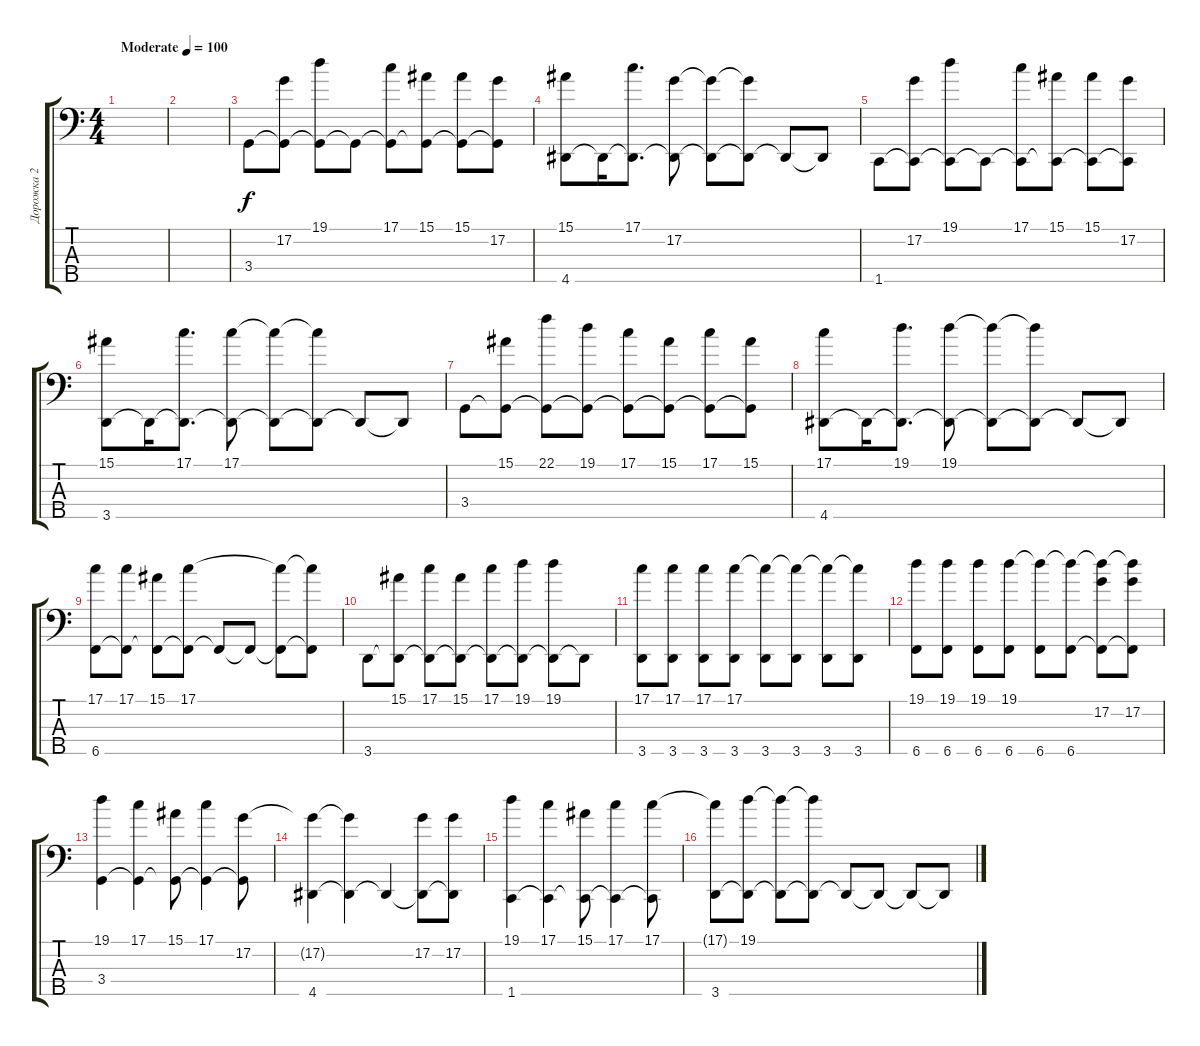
\track ("Дорожка 2" "Дорожка 2") {instrument electricbassfinger}
\staff {score tabs}
\tuning (G2 D2 A1 E1 B0) {hide}
\ts (4 4)
\tempo (100 "Moderate")
\clef f4
\ks c
|
|
3.4.8 (17.2 3.4{t}).8 (19.1 3.4{t}).8 3.4{t}.8 (17.1 3.4{t}).8 (15.1 3.4{t}).8 (15.1 3.4{t}).8 (17.2 3.4{t}).8 |
(15.1 4.5).8 4.5{t}.16 (17.1 4.5{t}).8{d} (17.2 4.5{t}).8 (17.2{t} 4.5{t}).8 (17.2{t} 4.5{t}).8 4.5{t}.8 4.5{t}.8 |
1.5.8 (17.2 1.5{t}).8 (19.1 1.5{t}).8 1.5{t}.8 (17.1 1.5{t}).8 (15.1 1.5{t}).8 (15.1 1.5{t}).8 (17.2 1.5{t}).8 |
(15.1 3.5).8 3.5{t}.16 (17.1 3.5{t}).8{d} (17.1 3.5{t}).8 (17.1{t} 3.5{t}).8 (17.1{t} 3.5{t}).8 3.5{t}.8 3.5{t}.8 |
3.4.8 (15.1 3.4{t}).8 (22.1 3.4{t}).8 (19.1 3.4{t}).8 (17.1 3.4{t}).8 (15.1 3.4{t}).8 (17.1 3.4{t}).8 (15.1 3.4{t}).8 |
(17.1 4.5).8 4.5{t}.16 (19.1 4.5{t}).8{d} (19.1 4.5{t}).8 (19.1{t} 4.5{t}).8 (19.1{t} 4.5{t}).8 4.5{t}.8 4.5{t}.8 |
(17.1 6.5).8 (17.1 6.5{t}).8 (15.1 6.5{t}).8 (17.1 6.5{t}).8 6.5{t}.8 6.5{t}.8 (17.1{t} 6.5{t}).8 (17.1{t} 6.5{t}).8 |
3.5.8 (15.1 3.5{t}).8 (17.1 3.5{t}).8 (15.1 3.5{t}).8 (17.1 3.5{t}).8 (19.1 3.5{t}).8 (19.1 3.5{t}).8 3.5{t}.8 |
(17.1 3.5).8 (17.1 3.5).8 (17.1 3.5).8 (17.1 3.5).8 (17.1{t} 3.5).8 (17.1{t} 3.5).8 (17.1{t} 3.5).8 (17.1{t} 3.5).8 |
(19.1 6.5).8 (19.1 6.5).8 (19.1 6.5).8 (19.1 6.5).8 (19.1{t} 6.5).8 (19.1{t} 6.5).8 (19.1{t} 17.2 6.5{t}).8 (19.1{t} 17.2 6.5{t}).8 |
(19.1 3.4).4 (17.1 3.4{t}).4 (15.1 3.4{t}).8 (17.1 3.4{t}).4 (17.2 3.4{t}).8 |
(17.2{t} 4.5).4 (17.2{t} 4.5{t}).4 4.5{t}.4 (17.2 4.5{t}).8 (17.2 4.5{t}).8 |
(19.1 1.5).4 (17.1 1.5{t}).4 (15.1 1.5{t}).8 (17.1 1.5{t}).4 (17.1 1.5{t}).8 |
(17.1{t} 3.5).8 (19.1 3.5{t}).8 (19.1{t} 3.5{t}).8 (19.1{t} 3.5{t}).8 3.5{t}.8 3.5{t}.8 3.5{t}.8 3.5{t}.8
